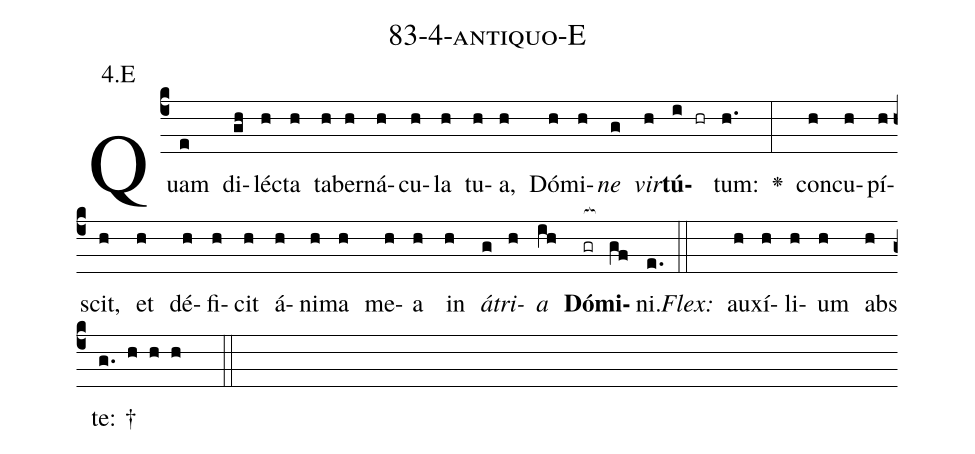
name: 83-4-antiquo-E;
annotation: 4.E;
%%
(c4)Quam(e) di(gh)léc(h)ta(h) ta(h)ber(h)ná(h)cu(h)la(h) tu(h)a,(h) Dó(h)mi(h)<i>ne</i>(g) <i>vir</i>(h)<b>tú</b>(i hr)tum:(h.) <v>\greheightstar</v>(:) con(h)cu(h)pí(h)scit,(h) et(h) dé(h)fi(h)cit(h) á(h)ni(h)ma(h) me(h)a(h) in(h) <i>á</i>(g)<i>tri</i>(h)<i>a</i>(ih) <b>Dó</b>(gr[ocb:1{])<b>mi</b>(gf[ocb:0}])ni.(e.) (::)
<i>Flex:</i>()  au(h)xí(h)li(h)um(h) abs(h) te: †(g. h h h  ::)

%E(h) u(g) o(h) u(ih) a(gf) e.(e.) (::)
